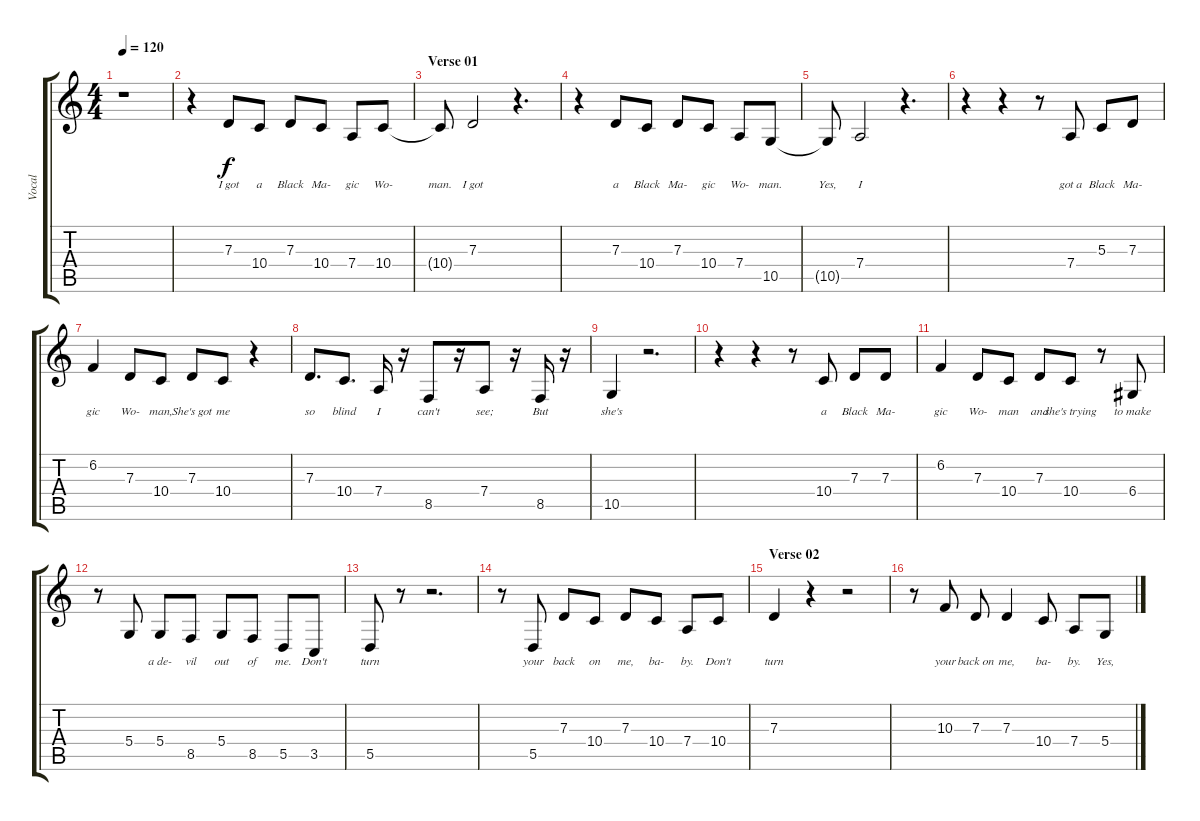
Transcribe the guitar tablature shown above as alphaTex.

\track ("Vocal" "Vocal") {instrument clarinet}
\staff {score tabs}
\tuning (E4 B3 G3 D3 A2 E2) {hide}
\ts (4 4)
\tempo 120
\clef g2
\ks c
r.1{dy f} |
r.4 7.3.8{lyrics (0 "I got") lyrics (1 "") lyrics (2 "") lyrics (3 "") lyrics (4 "")} 10.4.8{lyrics (0 "a") lyrics (1 "") lyrics (2 "") lyrics (3 "") lyrics (4 "")} 7.3.8{lyrics (0 "Black") lyrics (1 "") lyrics (2 "") lyrics (3 "") lyrics (4 "")} 10.4.8{lyrics (0 "Ma-") lyrics (1 "") lyrics (2 "") lyrics (3 "") lyrics (4 "")} 7.4.8{lyrics (0 "gic") lyrics (1 "") lyrics (2 "") lyrics (3 "") lyrics (4 "")} 10.4.8{lyrics (0 "Wo-") lyrics (1 "") lyrics (2 "") lyrics (3 "") lyrics (4 "")} |
\section ("" "Verse 01")
10.4{t}.8{lyrics (0 "man.") lyrics (1 "") lyrics (2 "") lyrics (3 "") lyrics (4 "")} 7.3.2{lyrics (0 "I got") lyrics (1 "") lyrics (2 "") lyrics (3 "") lyrics (4 "")} r.4{d} |
r.4 7.3.8{lyrics (0 "a") lyrics (1 "") lyrics (2 "") lyrics (3 "") lyrics (4 "")} 10.4.8{lyrics (0 "Black") lyrics (1 "") lyrics (2 "") lyrics (3 "") lyrics (4 "")} 7.3.8{lyrics (0 "Ma-") lyrics (1 "") lyrics (2 "") lyrics (3 "") lyrics (4 "")} 10.4.8{lyrics (0 "gic") lyrics (1 "") lyrics (2 "") lyrics (3 "") lyrics (4 "")} 7.4.8{lyrics (0 "Wo-") lyrics (1 "") lyrics (2 "") lyrics (3 "") lyrics (4 "")} 10.5.8{lyrics (0 "man.") lyrics (1 "") lyrics (2 "") lyrics (3 "") lyrics (4 "")} |
10.5{t}.8{lyrics (0 "Yes,") lyrics (1 "") lyrics (2 "") lyrics (3 "") lyrics (4 "")} 7.4.2{lyrics (0 "I") lyrics (1 "") lyrics (2 "") lyrics (3 "") lyrics (4 "")} r.4{d} |
r.4 r.4 r.8 7.4.8{lyrics (0 "got a") lyrics (1 "") lyrics (2 "") lyrics (3 "") lyrics (4 "")} 5.3.8{lyrics (0 "Black") lyrics (1 "") lyrics (2 "") lyrics (3 "") lyrics (4 "")} 7.3.8{lyrics (0 "Ma-") lyrics (1 "") lyrics (2 "") lyrics (3 "") lyrics (4 "")} |
6.2.4{lyrics (0 "gic") lyrics (1 "") lyrics (2 "") lyrics (3 "") lyrics (4 "")} 7.3.8{lyrics (0 "Wo-") lyrics (1 "") lyrics (2 "") lyrics (3 "") lyrics (4 "")} 10.4.8{lyrics (0 "man,") lyrics (1 "") lyrics (2 "") lyrics (3 "") lyrics (4 "")} 7.3.8{lyrics (0 "She's got") lyrics (1 "") lyrics (2 "") lyrics (3 "") lyrics (4 "")} 10.4.8{lyrics (0 "me") lyrics (1 "") lyrics (2 "") lyrics (3 "") lyrics (4 "")} r.4 |
7.3.8{d lyrics (0 "so") lyrics (1 "") lyrics (2 "") lyrics (3 "") lyrics (4 "")} 10.4.8{d lyrics (0 "blind") lyrics (1 "") lyrics (2 "") lyrics (3 "") lyrics (4 "")} 7.4.16{lyrics (0 "I") lyrics (1 "") lyrics (2 "") lyrics (3 "") lyrics (4 "")} r.16 8.5.8{lyrics (0 "can't") lyrics (1 "") lyrics (2 "") lyrics (3 "") lyrics (4 "")} r.16 7.4.8{lyrics (0 "see;") lyrics (1 "") lyrics (2 "") lyrics (3 "") lyrics (4 "")} r.16 8.5.16{lyrics (0 "But") lyrics (1 "") lyrics (2 "") lyrics (3 "") lyrics (4 "")} r.16 |
10.5.4{lyrics (0 "she's") lyrics (1 "") lyrics (2 "") lyrics (3 "") lyrics (4 "")} r.2{d} |
r.4 r.4 r.8 10.4.8{lyrics (0 "a") lyrics (1 "") lyrics (2 "") lyrics (3 "") lyrics (4 "")} 7.3.8{lyrics (0 "Black") lyrics (1 "") lyrics (2 "") lyrics (3 "") lyrics (4 "")} 7.3.8{lyrics (0 "Ma-") lyrics (1 "") lyrics (2 "") lyrics (3 "") lyrics (4 "")} |
6.2.4{lyrics (0 "gic") lyrics (1 "") lyrics (2 "") lyrics (3 "") lyrics (4 "")} 7.3.8{lyrics (0 "Wo-") lyrics (1 "") lyrics (2 "") lyrics (3 "") lyrics (4 "")} 10.4.8{lyrics (0 "man") lyrics (1 "") lyrics (2 "") lyrics (3 "") lyrics (4 "")} 7.3.8{lyrics (0 "and") lyrics (1 "") lyrics (2 "") lyrics (3 "") lyrics (4 "")} 10.4.8{lyrics (0 "she's trying") lyrics (1 "") lyrics (2 "") lyrics (3 "") lyrics (4 "")} r.8 6.4.8{lyrics (0 "to make") lyrics (1 "") lyrics (2 "") lyrics (3 "") lyrics (4 "")} |
r.8 5.4.8{lyrics (0 "") lyrics (1 "") lyrics (2 "") lyrics (3 "") lyrics (4 "")} 5.4.8{lyrics (0 "a de-") lyrics (1 "") lyrics (2 "") lyrics (3 "") lyrics (4 "")} 8.5.8{lyrics (0 "vil") lyrics (1 "") lyrics (2 "") lyrics (3 "") lyrics (4 "")} 5.4.8{lyrics (0 "out") lyrics (1 "") lyrics (2 "") lyrics (3 "") lyrics (4 "")} 8.5.8{lyrics (0 "of") lyrics (1 "") lyrics (2 "") lyrics (3 "") lyrics (4 "")} 5.5.8{lyrics (0 "me.") lyrics (1 "") lyrics (2 "") lyrics (3 "") lyrics (4 "")} 3.5.8{lyrics (0 "Don't") lyrics (1 "") lyrics (2 "") lyrics (3 "") lyrics (4 "")} |
5.5.8{lyrics (0 "turn") lyrics (1 "") lyrics (2 "") lyrics (3 "") lyrics (4 "")} r.8 r.2{d} |
r.8 5.5.8{lyrics (0 "your") lyrics (1 "") lyrics (2 "") lyrics (3 "") lyrics (4 "")} 7.3.8{lyrics (0 "back") lyrics (1 "") lyrics (2 "") lyrics (3 "") lyrics (4 "")} 10.4.8{lyrics (0 "on") lyrics (1 "") lyrics (2 "") lyrics (3 "") lyrics (4 "")} 7.3.8{lyrics (0 "me,") lyrics (1 "") lyrics (2 "") lyrics (3 "") lyrics (4 "")} 10.4.8{lyrics (0 "ba-") lyrics (1 "") lyrics (2 "") lyrics (3 "") lyrics (4 "")} 7.4.8{lyrics (0 "by.") lyrics (1 "") lyrics (2 "") lyrics (3 "") lyrics (4 "")} 10.4.8{lyrics (0 "Don't") lyrics (1 "") lyrics (2 "") lyrics (3 "") lyrics (4 "")} |
\section ("" "Verse 02")
7.3.4{lyrics (0 "turn") lyrics (1 "") lyrics (2 "") lyrics (3 "") lyrics (4 "")} r.4 r.2 |
r.8 10.3.8{lyrics (0 "your") lyrics (1 "") lyrics (2 "") lyrics (3 "") lyrics (4 "")} 7.3.8{lyrics (0 "back on") lyrics (1 "") lyrics (2 "") lyrics (3 "") lyrics (4 "")} 7.3.4{lyrics (0 "me,") lyrics (1 "") lyrics (2 "") lyrics (3 "") lyrics (4 "")} 10.4.8{lyrics (0 "ba-") lyrics (1 "") lyrics (2 "") lyrics (3 "") lyrics (4 "")} 7.4.8{lyrics (0 "by.") lyrics (1 "") lyrics (2 "") lyrics (3 "") lyrics (4 "")} 5.4.8{lyrics (0 "Yes,") lyrics (1 "") lyrics (2 "") lyrics (3 "") lyrics (4 "")}
